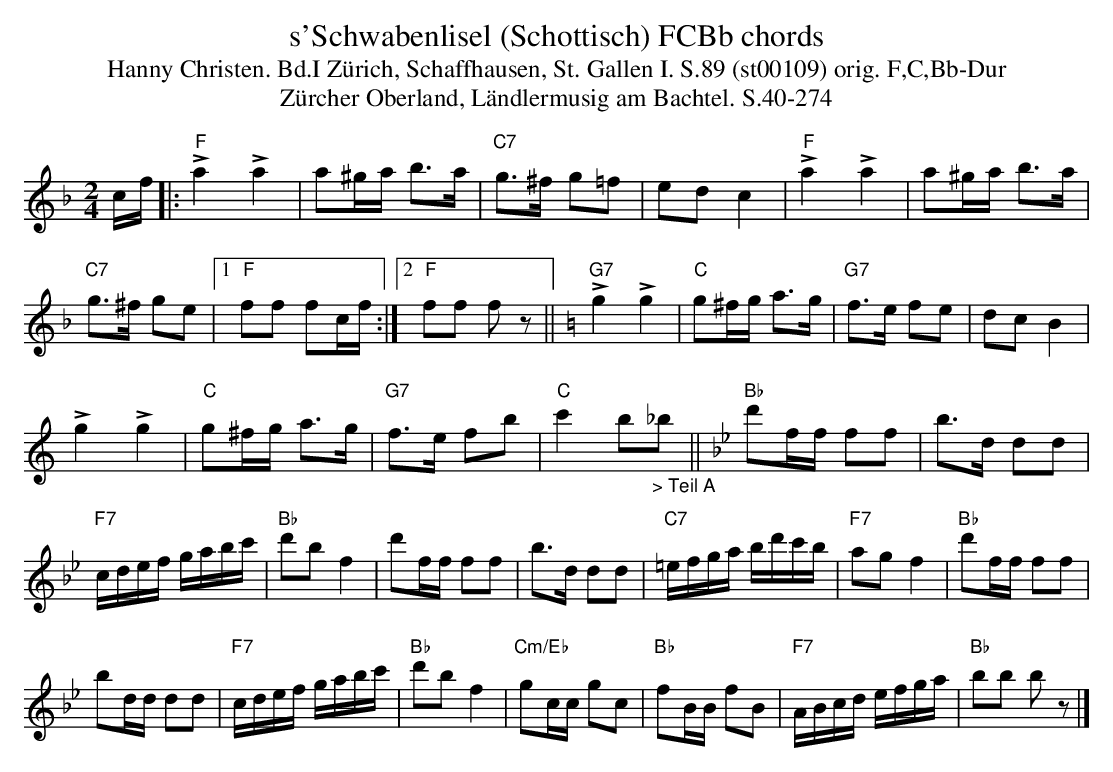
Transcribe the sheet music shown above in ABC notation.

X:1
T:s'Schwabenlisel (Schottisch) FCBb chords
T:Hanny Christen. Bd.I Zürich, Schaffhausen, St. Gallen I. S.89 (st00109) orig. F,C,Bb-Dur
T: Z\"urcher Oberland, L\"andlermusig am Bachtel. S.40-274
M:2/4
L:1/16
K:F %%MIDI gchordon
cf |: "F"+>+a4 +>+a4 | a2^ga b3a | "C7"g3^f g2=f2 | e2d2c4 | "F"+>+a4 +>+a4 | a2^ga b3a |
"C7"g3^f g2e2 |1 "F"f2f2 f2cf :|2 "F"f2f2 f2z2 || [K:C] "G7"+>+g4 +>+g4 | "C"g2^fg a3g | "G7"f3e f2e2 | d2c2B4 |
+>+g4 +>+g4 | "C"g2^fg a3g | "G7"f3e f2b2 | "C"c'4 b2"_> Teil A"_b2 || [K:Bb] "Bb"d'2ff f2f2 | b3d d2d2 |
"F7"cdef gabc' | "Bb"d'2b2 f4 | d'2ff f2f2 | b3d d2d2 | "C7"=efga bd'c'b | "F7"a2g2f4 | "Bb"d'2ff f2f2 |
b2dd d2d2 | "F7"cdef gabc' | "Bb"d'2b2f4 | "Cm/Eb"g2cc g2c2 | "Bb"f2BB f2B2 | "F7"ABcd efga | "Bb"b2b2 b2z2 |]
